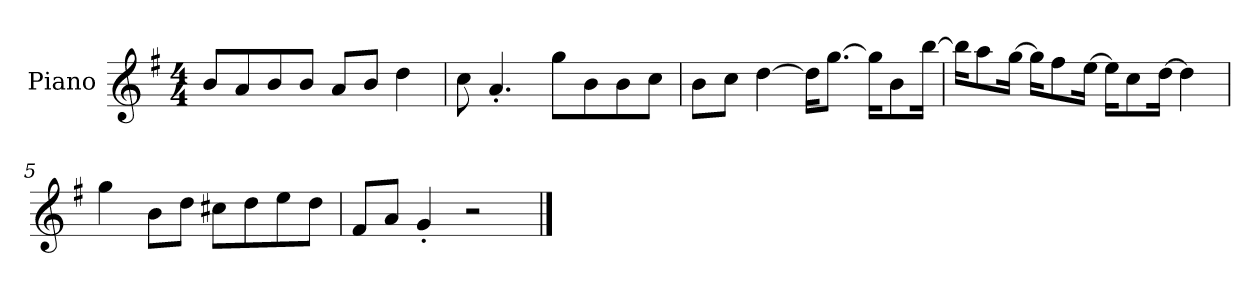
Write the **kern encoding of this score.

**kern
*part1
*staff1
*I"Piano
*I'P-no
*clefG2
*k[f#]
*M4/4
*MM90
=1
8b/L
8a/
8b/
8b/J
8a/L
8b/J
4dd\
=2
8cc\
4.a'/
8gg\L
8b\
8b\
8cc\J
=3
8b\L
8cc\J
[4dd\
16dd\KL]
[8.gg\J
16gg\KL]
8b\
[16bb\Jk
=4
16bb\KL]
8aa\
[16gg\Jk
16gg\KL]
8ff#\
[16ee\Jk
16ee\KL]
8cc\
[16dd\Jk
4dd\]
!!LO:LB:g=z
=5
4gg\
8b\L
8dd\J
8cc#X\L
8dd\
8ee\
8dd\J
=6
8f#/L
8a/J
4g'/
2r
==
*-
